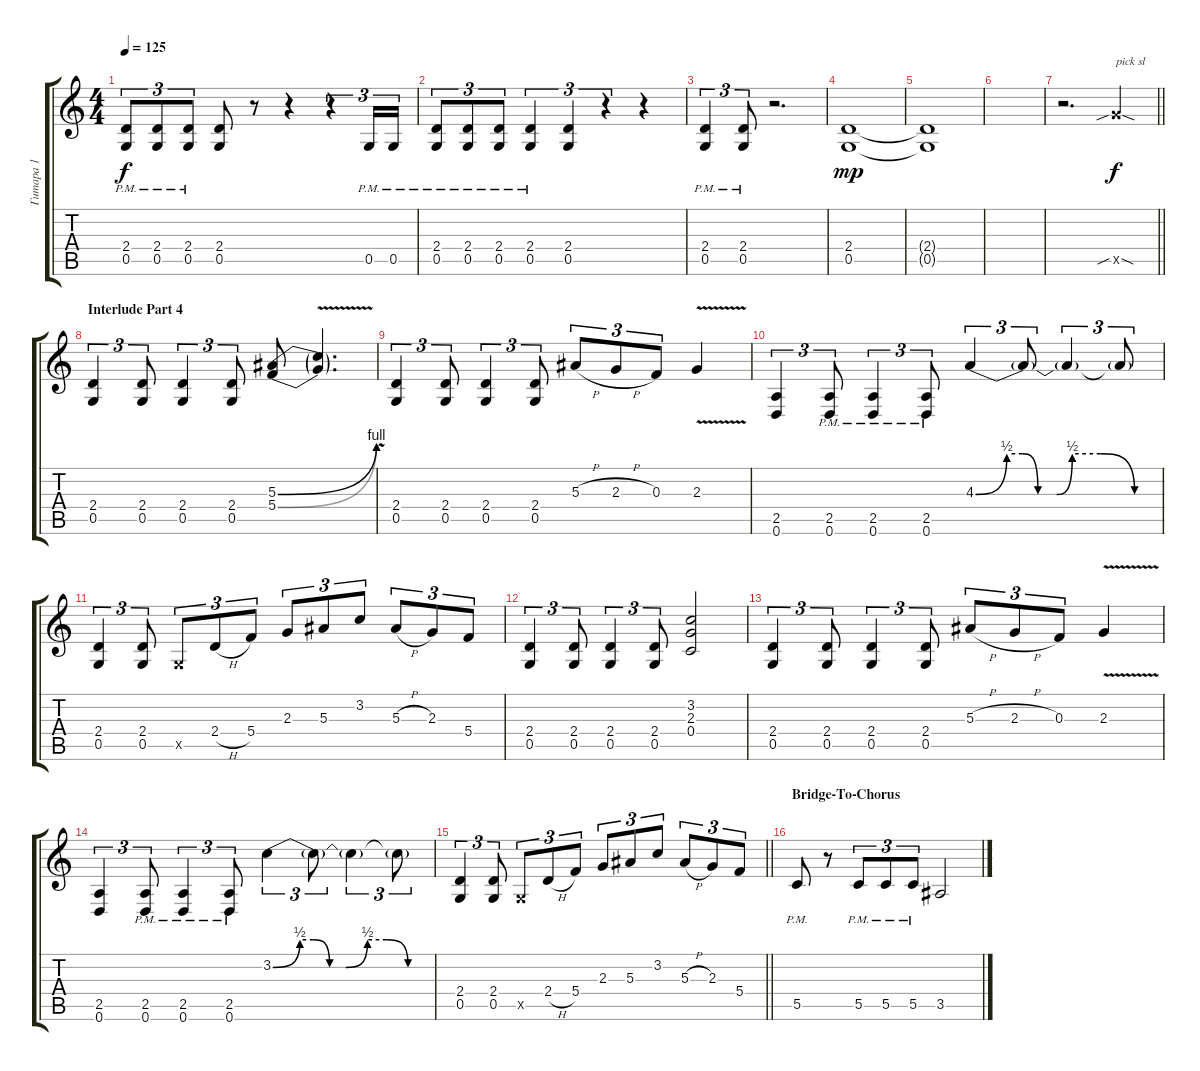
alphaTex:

\track ("Гитара 1" "Гитара 1") {instrument distortionguitar}
\staff {score tabs}
\tuning (D4 A3 F3 C3 G2 D2) {hide}
\ts (4 4)
\tempo 125
\clef g2
\ks c
(2.4{pm} 0.5{pm}).8{tu (3 2) dy f} (2.4{pm} 0.5{pm}).8{tu (3 2)} (2.4{pm} 0.5{pm}).8{tu (3 2)} (2.4 0.5).8 r.8 r.4 r.4{tu (3 2)} 0.5{pm}.16{tu (3 2)} 0.5{pm}.16{tu (3 2)} |
(2.4{pm} 0.5{pm}).8{tu (3 2)} (2.4{pm} 0.5{pm}).8{tu (3 2)} (2.4{pm} 0.5{pm}).8{tu (3 2)} (2.4{pm} 0.5{pm}).4{tu (3 2)} (2.4 0.5).4{tu (3 2)} r.4{tu (3 2)} r.4 |
(2.4{pm} 0.5{pm}).4{tu (3 2)} (2.4{pm} 0.5{pm}).8{tu (3 2)} r.2{d} |
(2.4 0.5).1{dy mp} |
(2.4{t} 0.5{t}).1 |
|
\barLineRight lightlight
r.2{d} 12.5{sib sod x}.4{txt "pick sl" dy f} |
\section ("" "Interlude Part 4")
(2.4 0.5).4{tu (3 2)} (2.4 0.5).8{tu (3 2)} (2.4 0.5).4{tu (3 2)} (2.4 0.5).8{tu (3 2)} (5.3{be (bend 0 0 60 4)} 5.4{be (bend 0 0 60 4)}).8 (5.3{v t} 5.4{v t}).4{d} |
(2.4 0.5).4{tu (3 2)} (2.4 0.5).8{tu (3 2)} (2.4 0.5).4{tu (3 2)} (2.4 0.5).8{tu (3 2)} 5.3{h}.8{tu (3 2)} 2.3{h}.8{tu (3 2)} 0.3.8{tu (3 2)} 2.3{v}.4 |
(2.5 0.6).4{tu (3 2)} (2.5{pm} 0.6{pm}).8{tu (3 2)} (2.5{pm} 0.6{pm}).4{tu (3 2)} (2.5{pm} 0.6{pm}).8{tu (3 2)} 4.3{be (custom 0 0 10 2 15 2 20 0 26 0 31 2 40 2 51 0 60 0)}.4{tu (3 2)} 4.3{t}.8{tu (3 2)} 4.3{t}.4{tu (3 2)} 4.3{t}.8{tu (3 2)} |
(2.4 0.5).4{tu (3 2)} (2.4 0.5).8{tu (3 2)} 0.5{x}.8{tu (3 2)} 2.4{h}.8{tu (3 2)} 5.4.8{tu (3 2)} 2.3.8{tu (3 2)} 5.3.8{tu (3 2)} 3.2.8{tu (3 2)} 5.3{h}.8{tu (3 2)} 2.3.8{tu (3 2)} 5.4.8{tu (3 2)} |
(2.4 0.5).4{tu (3 2)} (2.4 0.5).8{tu (3 2)} (2.4 0.5).4{tu (3 2)} (2.4 0.5).8{tu (3 2)} (3.2 2.3 0.4).2 |
(2.4 0.5).4{tu (3 2)} (2.4 0.5).8{tu (3 2)} (2.4 0.5).4{tu (3 2)} (2.4 0.5).8{tu (3 2)} 5.3{h}.8{tu (3 2)} 2.3{h}.8{tu (3 2)} 0.3.8{tu (3 2)} 2.3{v}.4 |
(2.5 0.6).4{tu (3 2)} (2.5{pm} 0.6{pm}).8{tu (3 2)} (2.5{pm} 0.6{pm}).4{tu (3 2)} (2.5{pm} 0.6{pm}).8{tu (3 2)} 3.2{be (custom 0 0 10 2 15 2 21 0 27 0 35 2 42 2 50 0 56 0 60 0)}.4{tu (3 2)} 3.2{t}.8{tu (3 2)} 3.2{t}.4{tu (3 2)} 3.2{t}.8{tu (3 2)} |
\barLineRight lightlight
(2.4 0.5).4{tu (3 2)} (2.4 0.5).8{tu (3 2)} 0.5{x}.8{tu (3 2)} 2.4{h}.8{tu (3 2)} 5.4.8{tu (3 2)} 2.3.8{tu (3 2)} 5.3.8{tu (3 2)} 3.2.8{tu (3 2)} 5.3{h}.8{tu (3 2)} 2.3.8{tu (3 2)} 5.4.8{tu (3 2)} |
\section ("" "Bridge-To-Chorus")
5.5{pm}.8 r.8 5.5{pm}.8{tu (3 2)} 5.5{pm}.8{tu (3 2)} 5.5{pm}.8{tu (3 2)} 3.5.2
